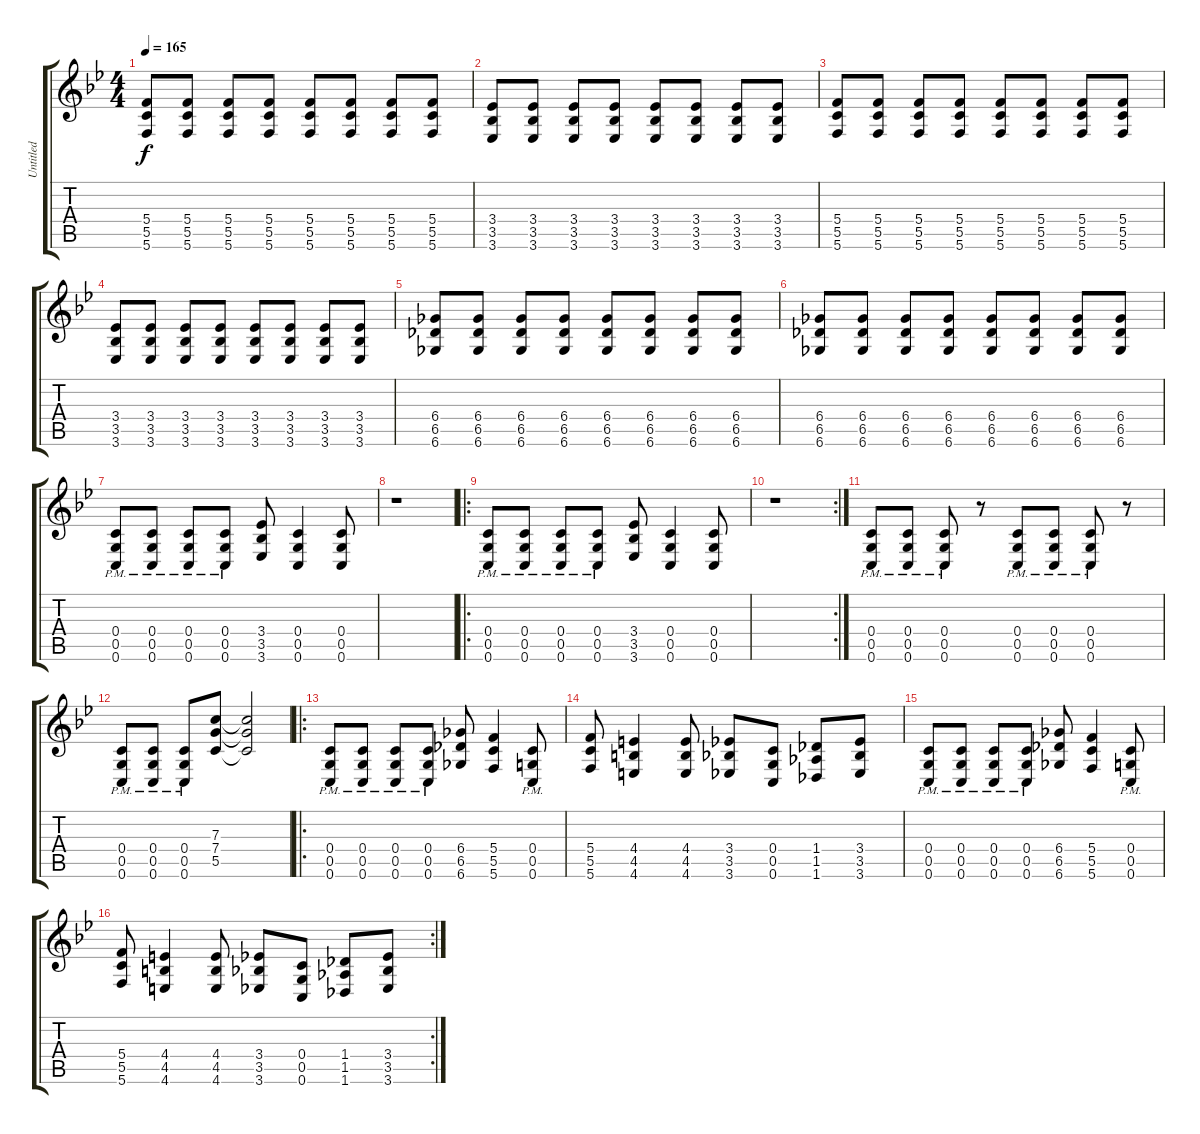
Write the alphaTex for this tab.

\track ("Untitled" "Untitled") {instrument distortionguitar}
\staff {score tabs}
\tuning (D4 A3 F3 C3 G2 C2) {hide}
\ts (4 4)
\tempo 165
\clef g2
\ks bb
(5.4 5.5 5.6).8{dy f} (5.4 5.5 5.6).8 (5.4 5.5 5.6).8 (5.4 5.5 5.6).8 (5.4 5.5 5.6).8 (5.4 5.5 5.6).8 (5.4 5.5 5.6).8 (5.4 5.5 5.6).8 |
(3.4 3.5 3.6).8 (3.4 3.5 3.6).8 (3.4 3.5 3.6).8 (3.4 3.5 3.6).8 (3.4 3.5 3.6).8 (3.4 3.5 3.6).8 (3.4 3.5 3.6).8 (3.4 3.5 3.6).8 |
(5.4 5.5 5.6).8 (5.4 5.5 5.6).8 (5.4 5.5 5.6).8 (5.4 5.5 5.6).8 (5.4 5.5 5.6).8 (5.4 5.5 5.6).8 (5.4 5.5 5.6).8 (5.4 5.5 5.6).8 |
(3.4 3.5 3.6).8 (3.4 3.5 3.6).8 (3.4 3.5 3.6).8 (3.4 3.5 3.6).8 (3.4 3.5 3.6).8 (3.4 3.5 3.6).8 (3.4 3.5 3.6).8 (3.4 3.5 3.6).8 |
(6.4 6.5 6.6).8 (6.4 6.5 6.6).8 (6.4 6.5 6.6).8 (6.4 6.5 6.6).8 (6.4 6.5 6.6).8 (6.4 6.5 6.6).8 (6.4 6.5 6.6).8 (6.4 6.5 6.6).8 |
(6.4 6.5 6.6).8 (6.4 6.5 6.6).8 (6.4 6.5 6.6).8 (6.4 6.5 6.6).8 (6.4 6.5 6.6).8 (6.4 6.5 6.6).8 (6.4 6.5 6.6).8 (6.4 6.5 6.6).8 |
(0.4{pm} 0.5{pm} 0.6{pm}).8 (0.4{pm} 0.5{pm} 0.6{pm}).8 (0.4{pm} 0.5{pm} 0.6{pm}).8 (0.4{pm} 0.5{pm} 0.6{pm}).8 (3.4 3.5 3.6).8 (0.4 0.5 0.6).4 (0.4 0.5 0.6).8 |
r.1 |
\ro
(0.4{pm} 0.5{pm} 0.6{pm}).8 (0.4{pm} 0.5{pm} 0.6{pm}).8 (0.4{pm} 0.5{pm} 0.6{pm}).8 (0.4{pm} 0.5{pm} 0.6{pm}).8 (3.4 3.5 3.6).8 (0.4 0.5 0.6).4 (0.4 0.5 0.6).8 |
\rc 2
r.1 |
(0.4{pm} 0.5{pm} 0.6{pm}).8 (0.4{pm} 0.5{pm} 0.6{pm}).8 (0.4{pm} 0.5{pm} 0.6{pm}).8 r.8 (0.4{pm} 0.5{pm} 0.6{pm}).8 (0.4{pm} 0.5{pm} 0.6{pm}).8 (0.4{pm} 0.5{pm} 0.6{pm}).8 r.8 |
(0.4{pm} 0.5{pm} 0.6{pm}).8 (0.4{pm} 0.5{pm} 0.6{pm}).8 (0.4{pm} 0.5{pm} 0.6{pm}).8 (7.3 7.4 5.5).8 (7.3{t} 7.4{t} 5.5{t}).2 |
\ro
(0.4{pm} 0.5{pm} 0.6{pm}).8 (0.4{pm} 0.5{pm} 0.6{pm}).8 (0.4{pm} 0.5{pm} 0.6{pm}).8 (0.4{pm} 0.5{pm} 0.6{pm}).8 (6.4 6.5 6.6).8 (5.4 5.5 5.6).4 (0.4{pm} 0.5{pm} 0.6{pm}).8 |
(5.4 5.5 5.6).8 (4.4 4.5 4.6).4 (4.4 4.5 4.6).8 (3.4 3.5 3.6).8 (0.4 0.5 0.6).8 (1.4 1.5 1.6).8 (3.4 3.5 3.6).8 |
(0.4{pm} 0.5{pm} 0.6{pm}).8 (0.4{pm} 0.5{pm} 0.6{pm}).8 (0.4{pm} 0.5{pm} 0.6{pm}).8 (0.4{pm} 0.5{pm} 0.6{pm}).8 (6.4 6.5 6.6).8 (5.4 5.5 5.6).4 (0.4{pm} 0.5{pm} 0.6{pm}).8 |
\rc 2
(5.4 5.5 5.6).8 (4.4 4.5 4.6).4 (4.4 4.5 4.6).8 (3.4 3.5 3.6).8 (0.4 0.5 0.6).8 (1.4 1.5 1.6).8 (3.4 3.5 3.6).8
